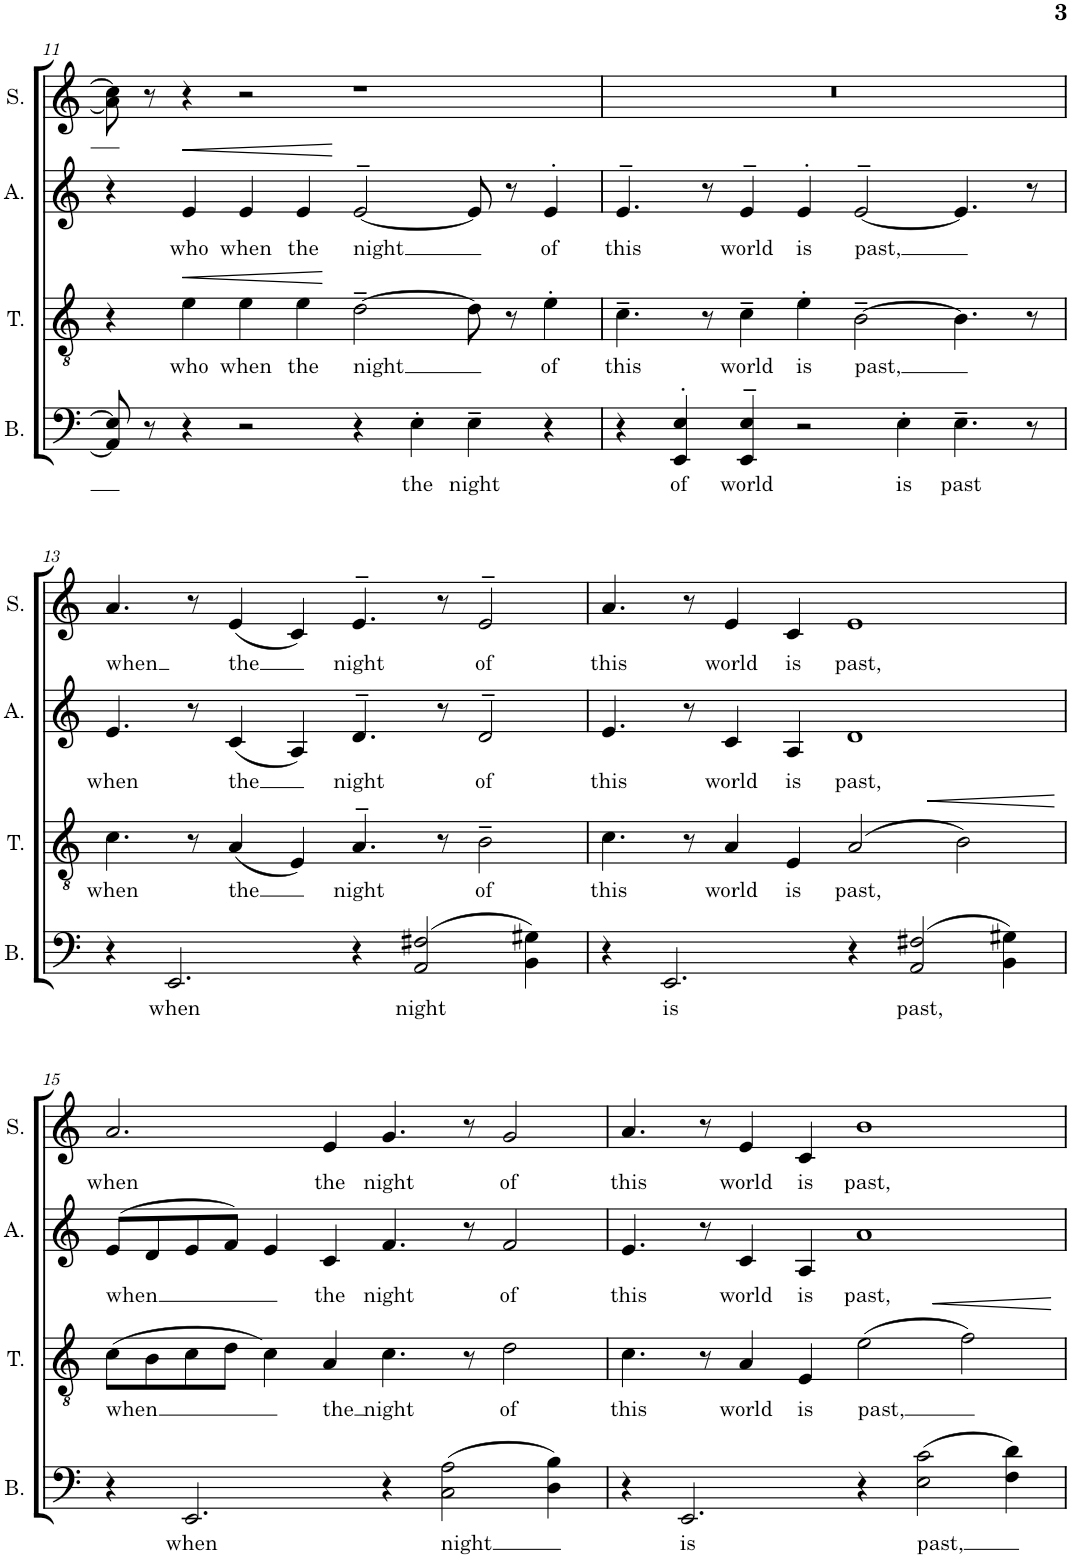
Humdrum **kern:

**kern	**text	**kern	**text	**dynam	**kern	**text	**dynam	**kern	**text
*part4	*part4	*part3	*part3	*part3	*part2	*part2	*part2	*part1	*part1
*staff4	*staff4	*staff3	*staff3	*staff3	*staff2	*staff2	*staff2	*staff1	*staff1
*I"Basse	*	*I"Ténor	*	*	*I"Alto	*	*	*I"Soprano	*
*I'B.	*	*I'T.	*	*	*I'A.	*	*	*I'S.	*
!!LO:PB:g=z
*clefF4	*	*clefGv2	*	*	*clefG2	*	*	*clefG2	*
*k[]	*	*k[]	*	*	*k[]	*	*	*k[]	*
*M8/4	*	*M8/4	*	*	*M8/4	*	*	*M8/4	*
=11	=11	=11	=11	=11	=11	=11	=11	=11	=11
8AA/] 8E/]	.	4r	.	.	4r	.	.	8a\] 8cc\]	.
8r	.	.	.	.	.	.	.	8r	.
!	!	!	!LO:LY:b	!LO:HP:b	!	!LO:LY:b	!LO:HP:b	!	!
4r	.	4e\	who	<	4e/	who	<	4r	.
!	!	!	!LO:LY:b	!	!	!LO:LY:b	!	!	!
2r	.	4e\	when	.	4e/	when	.	2r	.
!	!	!	!LO:LY:b	!	!	!LO:LY:b	!	!	!
.	.	4e\	the	.	4e/	the	.	.	.
!	!	!	!LO:LY:b	!	!	!LO:LY:b	!	!	!
4r	.	[2d~\	night	[	[2e~>/	night	[	1r	.
!	!LO:LY:b	!	!	!	!	!	!	!	!
4E'\	the	.	.	.	.	.	.	.	.
!	!LO:LY:b	!	!	!	!	!	!	!	!
4E~\	night	8d\]	.	.	8e/]	.	.	.	.
.	.	8r	.	.	8r	.	.	.	.
!	!	!	!LO:LY:b	!	!	!LO:LY:b	!	!	!
4r	.	4e'\	of	.	4e'>/	of	.	.	.
=12	=12	=12	=12	=12	=12	=12	=12	=12	=12
!	!	!	!LO:LY:b	!	!	!LO:LY:b	!	!	!
4r	.	4.c~\	this	.	4.e~>/	this	.	0r	.
!	!LO:LY:b	!	!	!	!	!	!	!	!
4EE/'> 4E/'>	of	.	.	.	.	.	.	.	.
.	.	8r	.	.	8r	.	.	.	.
!	!LO:LY:b	!	!LO:LY:b	!	!	!LO:LY:b	!	!	!
4EE/~> 4E/~>	world	4c~\	world	.	4e~>/	world	.	.	.
!	!	!	!LO:LY:b	!	!	!LO:LY:b	!	!	!
2r	.	4e'\	is	.	4e'>/	is	.	.	.
!	!	!	!LO:LY:b	!	!	!LO:LY:b	!	!	!
.	.	[2B~\	past,	.	[2e~>/	past,	.	.	.
!	!LO:LY:b	!	!	!	!	!	!	!	!
4E'\	is	.	.	.	.	.	.	.	.
!	!LO:LY:b	!	!	!	!	!	!	!	!
4.E~\	past	4.B\]	.	.	4.e/]	.	.	.	.
8r	.	8r	.	.	8r	.	.	.	.
!!LO:LB:g=z
=13	=13	=13	=13	=13	=13	=13	=13	=13	=13
!	!	!	!LO:LY:b	!	!	!LO:LY:b	!	!	!LO:LY:b
4r	.	4.c\	when	.	4.e/	when	.	4.a/	when
!	!LO:LY:b	!	!	!	!	!	!	!	!
2.EE/	when	.	.	.	.	.	.	.	.
.	.	8r	.	.	8r	.	.	8r	.
!	!	!	!LO:LY:b	!	!	!LO:LY:b	!	!	!LO:LY:b
.	.	(4A/	the	.	(4c/	the	.	(4e/	the
.	.	4E/)	.	.	4A/)	.	.	4c/)	.
!	!	!	!LO:LY:b	!	!	!LO:LY:b	!	!	!LO:LY:b
4r	.	4.A~>/	night	.	4.d~>/	night	.	4.e~>/	night
!	!LO:LY:b	!	!	!	!	!	!	!	!
(2AA/ 2F#X/	night	.	.	.	.	.	.	.	.
.	.	8r	.	.	8r	.	.	8r	.
!	!	!	!LO:LY:b	!	!	!LO:LY:b	!	!	!LO:LY:b
.	.	2B~>\	of	.	2d~>/	of	.	2e~>/	of
4BB\ 4G#X\)	.	.	.	.	.	.	.	.	.
=14	=14	=14	=14	=14	=14	=14	=14	=14	=14
!	!	!	!LO:LY:b	!	!	!LO:LY:b	!	!	!LO:LY:b
4r	.	4.c\	this	.	4.e/	this	.	4.a/	this
!	!LO:LY:b	!	!	!	!	!	!	!	!
2.EE/	is	.	.	.	.	.	.	.	.
.	.	8r	.	.	8r	.	.	8r	.
!	!	!	!LO:LY:b	!	!	!LO:LY:b	!	!	!LO:LY:b
.	.	4A/	world	.	4c/	world	.	4e/	world
!	!	!	!LO:LY:b	!	!	!LO:LY:b	!	!	!LO:LY:b
.	.	4E/	is	.	4A/	is	.	4c/	is
!	!	!	!LO:LY:b	!	!	!LO:LY:b	!	!	!LO:LY:b
4r	.	(2A/	past,	.	1d	past,	.	1e	past,
!	!LO:LY:b	!	!	!	!	!	!	!	!
(2AA/ 2F#X/	past,	.	.	.	.	.	.	.	.
!	!	!	!	!LO:HP:b	!	!	!	!	!
.	.	2B\)	.	<	.	.	.	.	.
4BB\ 4G#X\)	.	.	.	.	.	.	.	.	.
.	.	.	.	[	.	.	.	.	.
!!LO:LB:g=z
=15	=15	=15	=15	=15	=15	=15	=15	=15	=15
!	!	!	!LO:LY:b	!	!	!LO:LY:b	!	!	!LO:LY:b
4r	.	(8c\L	when	.	(>8e/L	when	.	2.a/	when
.	.	8B\	.	.	8d/)	.	.	.	.
!	!LO:LY:b	!	!	!	!	!	!	!	!
2.EE/	when	8c\	.	.	8e/	.	.	.	.
.	.	8d\J)	.	.	8f/J	.	.	.	.
.	.	4c\	.	.	4e/	.	.	.	.
!	!	!	!LO:LY:b	!	!	!LO:LY:b	!	!	!LO:LY:b
.	.	4A/	the	.	4c/	the	.	4e/	the
!	!	!	!LO:LY:b	!	!	!LO:LY:b	!	!	!LO:LY:b
4r	.	4.c\	night	.	4.f/	night	.	4.g/	night
!	!LO:LY:b	!	!	!	!	!	!	!	!
(2C\ 2A\	night	.	.	.	.	.	.	.	.
.	.	8r	.	.	8r	.	.	8r	.
!	!	!	!LO:LY:b	!	!	!LO:LY:b	!	!	!LO:LY:b
.	.	2d\	of	.	2f/	of	.	2g/	of
4D\ 4B\)	.	.	.	.	.	.	.	.	.
=16	=16	=16	=16	=16	=16	=16	=16	=16	=16
!	!	!	!LO:LY:b	!	!	!LO:LY:b	!	!	!LO:LY:b
4r	.	4.c\	this	.	4.e/	this	.	4.a/	this
!	!LO:LY:b	!	!	!	!	!	!	!	!
2.EE/	is	.	.	.	.	.	.	.	.
.	.	8r	.	.	8r	.	.	8r	.
!	!	!	!LO:LY:b	!	!	!LO:LY:b	!	!	!LO:LY:b
.	.	4A/	world	.	4c/	world	.	4e/	world
!	!	!	!LO:LY:b	!	!	!LO:LY:b	!	!	!LO:LY:b
.	.	4E/	is	.	4A/	is	.	4c/	is
!	!	!	!LO:LY:b	!	!	!LO:LY:b	!	!	!LO:LY:b
4r	.	(2e\	past,	.	1a	past,	.	1b	past,
!	!LO:LY:b	!	!	!	!	!	!	!	!
(2E\ 2c\	past,	.	.	.	.	.	.	.	.
!	!	!	!	!LO:HP:b	!	!	!	!	!
.	.	2f\)	.	<	.	.	.	.	.
4F\ 4d\)	.	.	.	.	.	.	.	.	.
.	.	.	.	[	.	.	.	.	.
=	=	=	=	=	=	=	=	=	=
*-	*-	*-	*-	*-	*-	*-	*-	*-	*-
